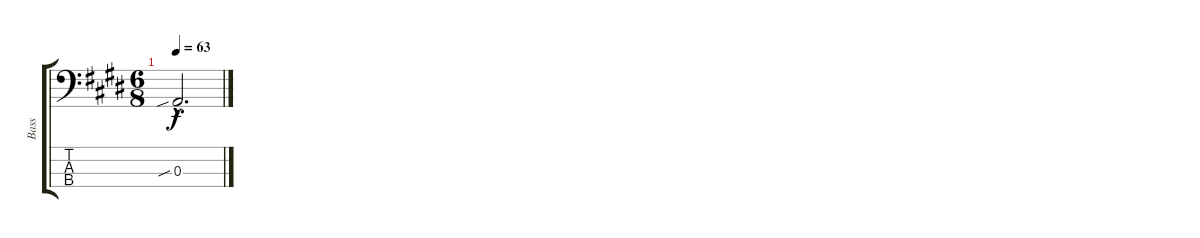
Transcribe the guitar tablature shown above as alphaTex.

\track ("Bass" "Bass") {instrument electricbasspick}
\staff {score tabs}
\tuning (G2 D2 A1 E1) {hide}
\ts (6 8)
\tempo 63
\clef f4
\ks e
0.3{sib hac}.2{d dy f}
